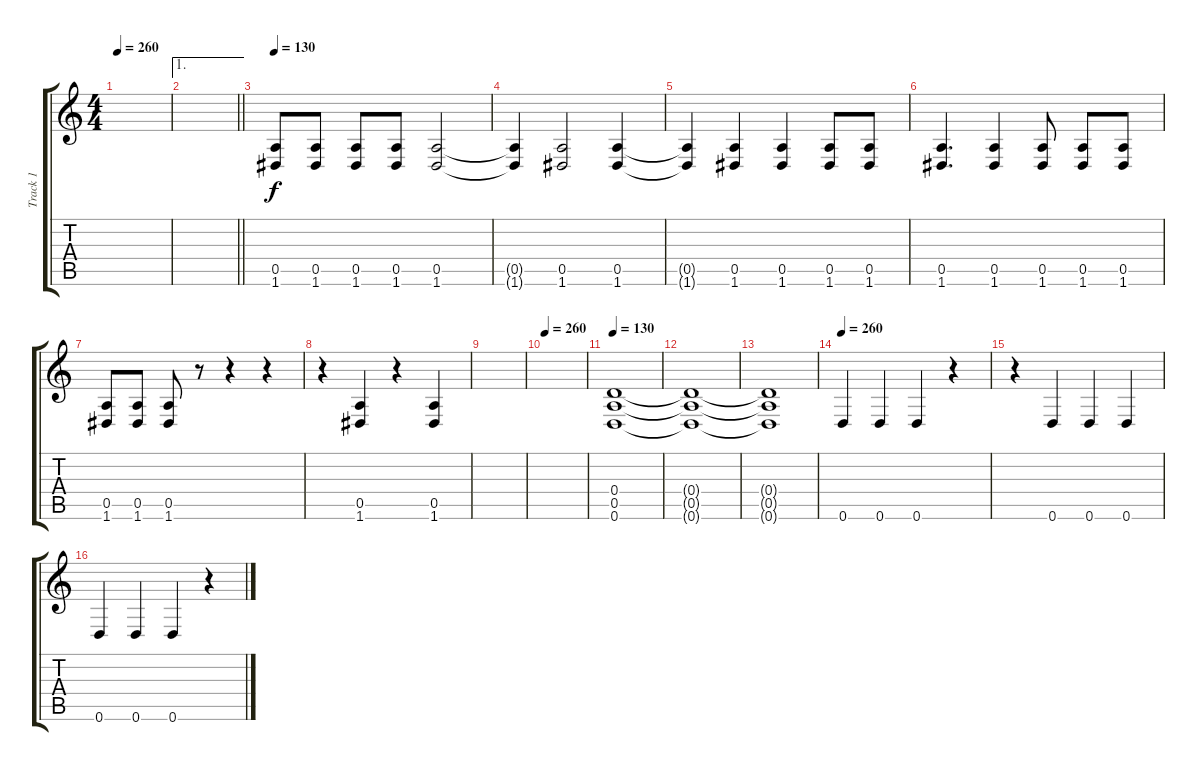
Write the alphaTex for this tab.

\track ("Track 1" "Track 1") {instrument distortionguitar}
\staff {score tabs}
\tuning (E4 B3 G3 D3 A2 D2) {hide}
\ts (4 4)
\tempo 260
\clef g2
\ks c
|
\ae 1
\barLineRight lightlight
|
\tempo 130
(0.5 1.6).8 (0.5 1.6).8 (0.5 1.6).8 (0.5 1.6).8 (0.5 1.6).2 |
(0.5{t} 1.6{t}).4 (0.5 1.6).2 (0.5 1.6).4 |
(0.5{t} 1.6{t}).4 (0.5 1.6).4 (0.5 1.6).4 (0.5 1.6).8 (0.5 1.6).8 |
(0.5 1.6).4{d} (0.5 1.6).4 (0.5 1.6).8 (0.5 1.6).8 (0.5 1.6).8 |
(0.5 1.6).8 (0.5 1.6).8 (0.5 1.6).8 r.8 r.4 r.4 |
r.4 (0.5 1.6).4 r.4 (0.5 1.6).4 |
|
\tempo 260
|
\tempo 130
(0.4 0.5 0.6).1 |
(0.4{t} 0.5{t} 0.6{t}).1 |
(0.4{t} 0.5{t} 0.6{t}).1 |
\tempo 260
0.6.4 0.6.4 0.6.4 r.4 |
r.4 0.6.4 0.6.4 0.6.4 |
0.6.4 0.6.4 0.6.4 r.4
